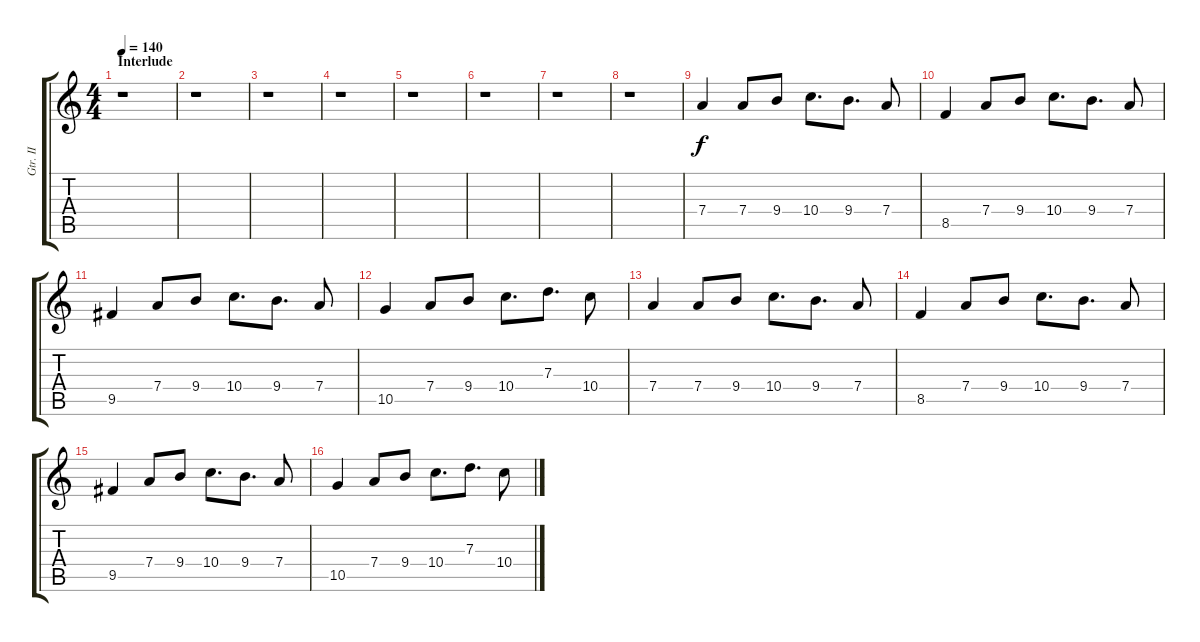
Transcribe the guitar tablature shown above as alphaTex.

\track ("Gtr. II" "Gtr. II") {instrument acousticguitarsteel}
\staff {score tabs}
\tuning (E4 B3 G3 D3 A2 E2) {hide}
\ts (4 4)
\section ("" "Interlude")
\tempo 140
\clef g2
\ks c
r.1{dy f instrument overdrivenguitar} |
r.1 |
r.1 |
r.1 |
r.1 |
r.1 |
r.1 |
r.1 |
7.4.4{volume 16} 7.4.8 9.4.8 10.4.8{d} 9.4.8{d} 7.4.8 |
8.5.4 7.4.8 9.4.8 10.4.8{d} 9.4.8{d} 7.4.8 |
9.5.4 7.4.8 9.4.8 10.4.8{d} 9.4.8{d} 7.4.8 |
10.5.4 7.4.8 9.4.8 10.4.8{d} 7.3.8{d} 10.4.8 |
7.4.4 7.4.8 9.4.8 10.4.8{d} 9.4.8{d} 7.4.8 |
8.5.4 7.4.8 9.4.8 10.4.8{d} 9.4.8{d} 7.4.8 |
9.5.4 7.4.8 9.4.8 10.4.8{d} 9.4.8{d} 7.4.8 |
10.5.4 7.4.8 9.4.8 10.4.8{d} 7.3.8{d} 10.4.8
